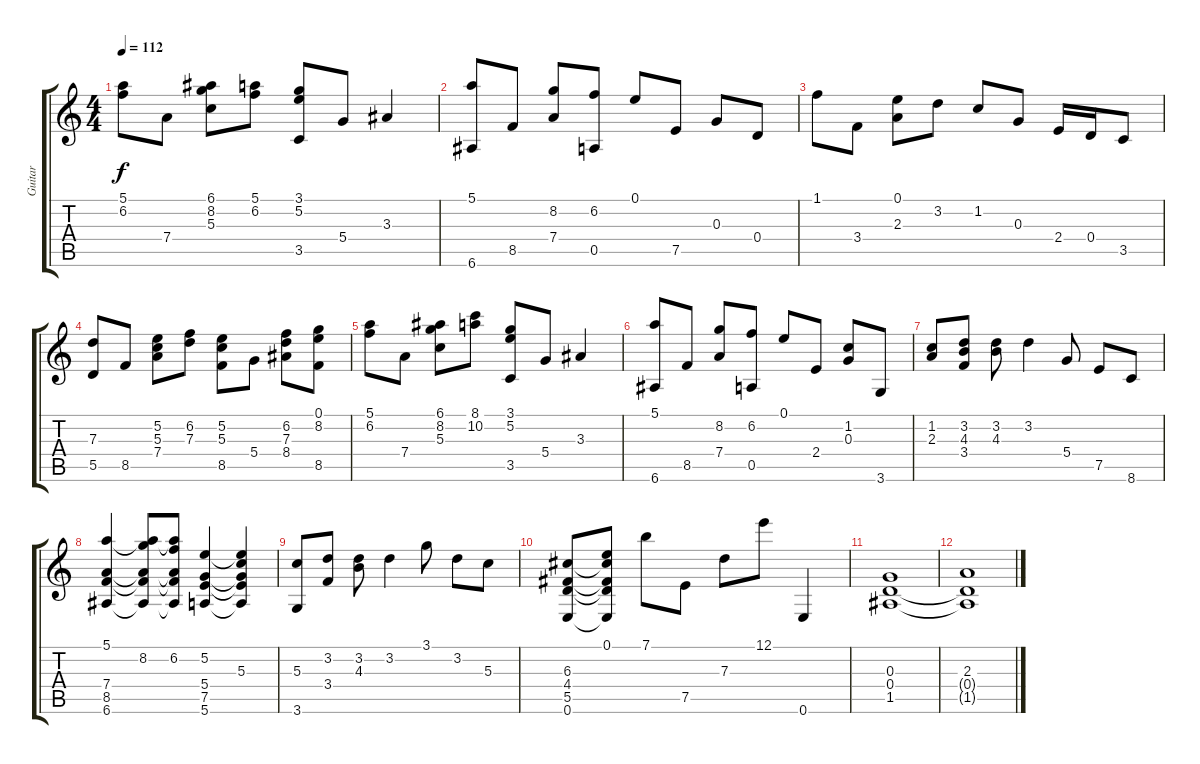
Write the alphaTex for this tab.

\track ("Guitar" "Guitar") {instrument acousticguitarnylon}
\staff {score tabs}
\tuning (E4 B3 G3 D3 A2 E2) {hide}
\ts (4 4)
\tempo 112
\clef g2
\ks c
(5.1 6.2).8{dy f} 7.4.8 (6.1 8.2 5.3).8 (5.1 6.2).8 (3.1 5.2 3.5).8 5.4.8 3.3.4 |
(5.1 6.6).8 8.5.8 (8.2 7.4).8 (6.2 0.5).8 0.1.8 7.5.8 0.3.8 0.4.8 |
1.1.8 3.4.8 (0.1 2.3).8 3.2.8 1.2.8 0.3.8 2.4.16 0.4.16 3.5.8 |
(7.3 5.5).8 8.5.8 (5.2 5.3 7.4).8 (6.2 7.3).8 (5.2 5.3 8.5).8 5.4.8 (6.2 7.3 8.4).8 (0.1 8.2 8.5).8 |
(5.1 6.2).8 7.4.8 (6.1 8.2 5.3).8 (8.1 10.2).8 (3.1 5.2 3.5).8 5.4.8 3.3.4 |
(5.1 6.6).8 8.5.8 (8.2 7.4).8 (6.2 0.5).8 0.1.8 2.4.8 (1.2 0.3).8 3.6.8 |
(1.2 2.3).8 (3.2 4.3 3.4).8 (3.2 4.3).8 3.2.4 5.4.8 7.5.8 8.6.8 |
(5.1 7.4 8.5 6.6).4 (5.1{t} 8.2 7.4{t} 8.5{t} 6.6{t}).8 (5.1{t} 6.2 7.4{t} 8.5{t} 6.6{t}).8 (5.2 5.4 7.5 5.6).4 (5.2{t} 5.3 5.4{t} 7.5{t} 5.6{t}).4 |
(5.3 3.6).8 (3.2 3.4).8 (3.2 4.3).8 3.2.4 3.1.8 3.2.8 5.3.8 |
(6.3 4.4 5.5 0.6).8 (0.1 6.3{t} 4.4{t} 5.5{t} 0.6{t}).8 7.1.8 7.5.8 7.3.8 12.1.8 0.6.4 |
(0.3 0.4 1.5).1 |
(2.3 0.4{t} 1.5{t}).1
